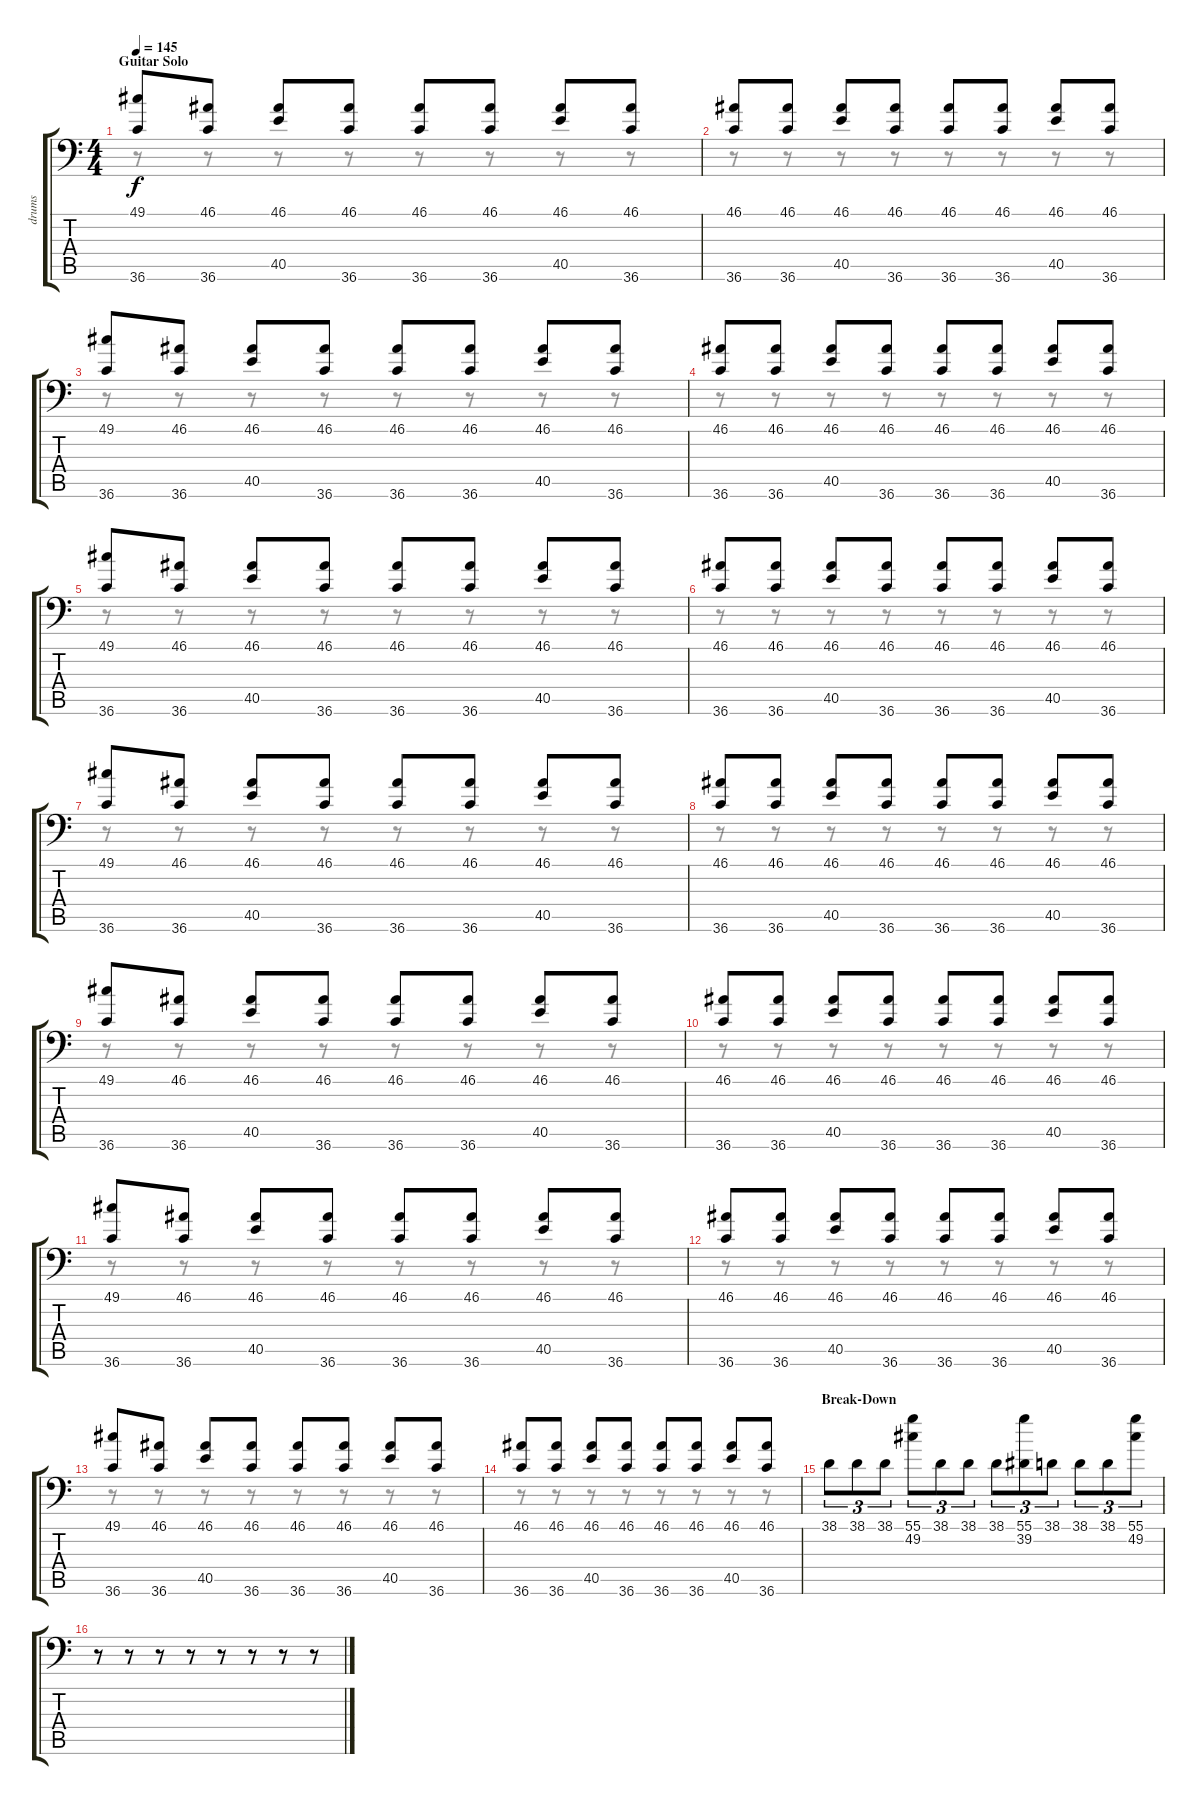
\track ("drums" "drums") {instrument acousticgrandpiano}
\staff {score tabs}
\tuning (C-1 C-1 C-1 C-1 C-1 C-1) {hide}
\voice
\ts (4 4)
\section ("" "Guitar Solo")
\tempo 145
\clef f4
\ks c
(49.1 36.6).8{dy f} (46.1 36.6).8 (46.1 40.5).8 (46.1 36.6).8 (46.1 36.6).8 (46.1 36.6).8 (46.1 40.5).8 (46.1 36.6).8 |
(46.1 36.6).8 (46.1 36.6).8 (46.1 40.5).8 (46.1 36.6).8 (46.1 36.6).8 (46.1 36.6).8 (46.1 40.5).8 (46.1 36.6).8 |
(49.1 36.6).8 (46.1 36.6).8 (46.1 40.5).8 (46.1 36.6).8 (46.1 36.6).8 (46.1 36.6).8 (46.1 40.5).8 (46.1 36.6).8 |
(46.1 36.6).8 (46.1 36.6).8 (46.1 40.5).8 (46.1 36.6).8 (46.1 36.6).8 (46.1 36.6).8 (46.1 40.5).8 (46.1 36.6).8 |
(49.1 36.6).8 (46.1 36.6).8 (46.1 40.5).8 (46.1 36.6).8 (46.1 36.6).8 (46.1 36.6).8 (46.1 40.5).8 (46.1 36.6).8 |
(46.1 36.6).8 (46.1 36.6).8 (46.1 40.5).8 (46.1 36.6).8 (46.1 36.6).8 (46.1 36.6).8 (46.1 40.5).8 (46.1 36.6).8 |
(49.1 36.6).8 (46.1 36.6).8 (46.1 40.5).8 (46.1 36.6).8 (46.1 36.6).8 (46.1 36.6).8 (46.1 40.5).8 (46.1 36.6).8 |
(46.1 36.6).8 (46.1 36.6).8 (46.1 40.5).8 (46.1 36.6).8 (46.1 36.6).8 (46.1 36.6).8 (46.1 40.5).8 (46.1 36.6).8 |
(49.1 36.6).8 (46.1 36.6).8 (46.1 40.5).8 (46.1 36.6).8 (46.1 36.6).8 (46.1 36.6).8 (46.1 40.5).8 (46.1 36.6).8 |
(46.1 36.6).8 (46.1 36.6).8 (46.1 40.5).8 (46.1 36.6).8 (46.1 36.6).8 (46.1 36.6).8 (46.1 40.5).8 (46.1 36.6).8 |
(49.1 36.6).8 (46.1 36.6).8 (46.1 40.5).8 (46.1 36.6).8 (46.1 36.6).8 (46.1 36.6).8 (46.1 40.5).8 (46.1 36.6).8 |
(46.1 36.6).8 (46.1 36.6).8 (46.1 40.5).8 (46.1 36.6).8 (46.1 36.6).8 (46.1 36.6).8 (46.1 40.5).8 (46.1 36.6).8 |
(49.1 36.6).8 (46.1 36.6).8 (46.1 40.5).8 (46.1 36.6).8 (46.1 36.6).8 (46.1 36.6).8 (46.1 40.5).8 (46.1 36.6).8 |
(46.1 36.6).8 (46.1 36.6).8 (46.1 40.5).8 (46.1 36.6).8 (46.1 36.6).8 (46.1 36.6).8 (46.1 40.5).8 (46.1 36.6).8 |
\section ("" "Break-Down")
38.1.8{tu (3 2)} 38.1.8{tu (3 2)} 38.1.8{tu (3 2)} (55.1 49.2).8{tu (3 2)} 38.1.8{tu (3 2)} 38.1.8{tu (3 2)} 38.1.8{tu (3 2)} (55.1 39.2).8{tu (3 2)} 38.1.8{tu (3 2)} 38.1.8{tu (3 2)} 38.1.8{tu (3 2)} (55.1 49.2).8{tu (3 2)} |
r.8 r.8 r.8 r.8 r.8 r.8 r.8 r.8
\voice
\clef f4
\ottava regular
\simile none
\ks c
r.8{dy f} r.8 r.8 r.8 r.8 r.8 r.8 r.8 |
r.8 r.8 r.8 r.8 r.8 r.8 r.8 r.8 |
r.8 r.8 r.8 r.8 r.8 r.8 r.8 r.8 |
r.8 r.8 r.8 r.8 r.8 r.8 r.8 r.8 |
r.8 r.8 r.8 r.8 r.8 r.8 r.8 r.8 |
r.8 r.8 r.8 r.8 r.8 r.8 r.8 r.8 |
r.8 r.8 r.8 r.8 r.8 r.8 r.8 r.8 |
r.8 r.8 r.8 r.8 r.8 r.8 r.8 r.8 |
r.8 r.8 r.8 r.8 r.8 r.8 r.8 r.8 |
r.8 r.8 r.8 r.8 r.8 r.8 r.8 r.8 |
r.8 r.8 r.8 r.8 r.8 r.8 r.8 r.8 |
r.8 r.8 r.8 r.8 r.8 r.8 r.8 r.8 |
r.8 r.8 r.8 r.8 r.8 r.8 r.8 r.8 |
r.8 r.8 r.8 r.8 r.8 r.8 r.8 r.8 |
|
